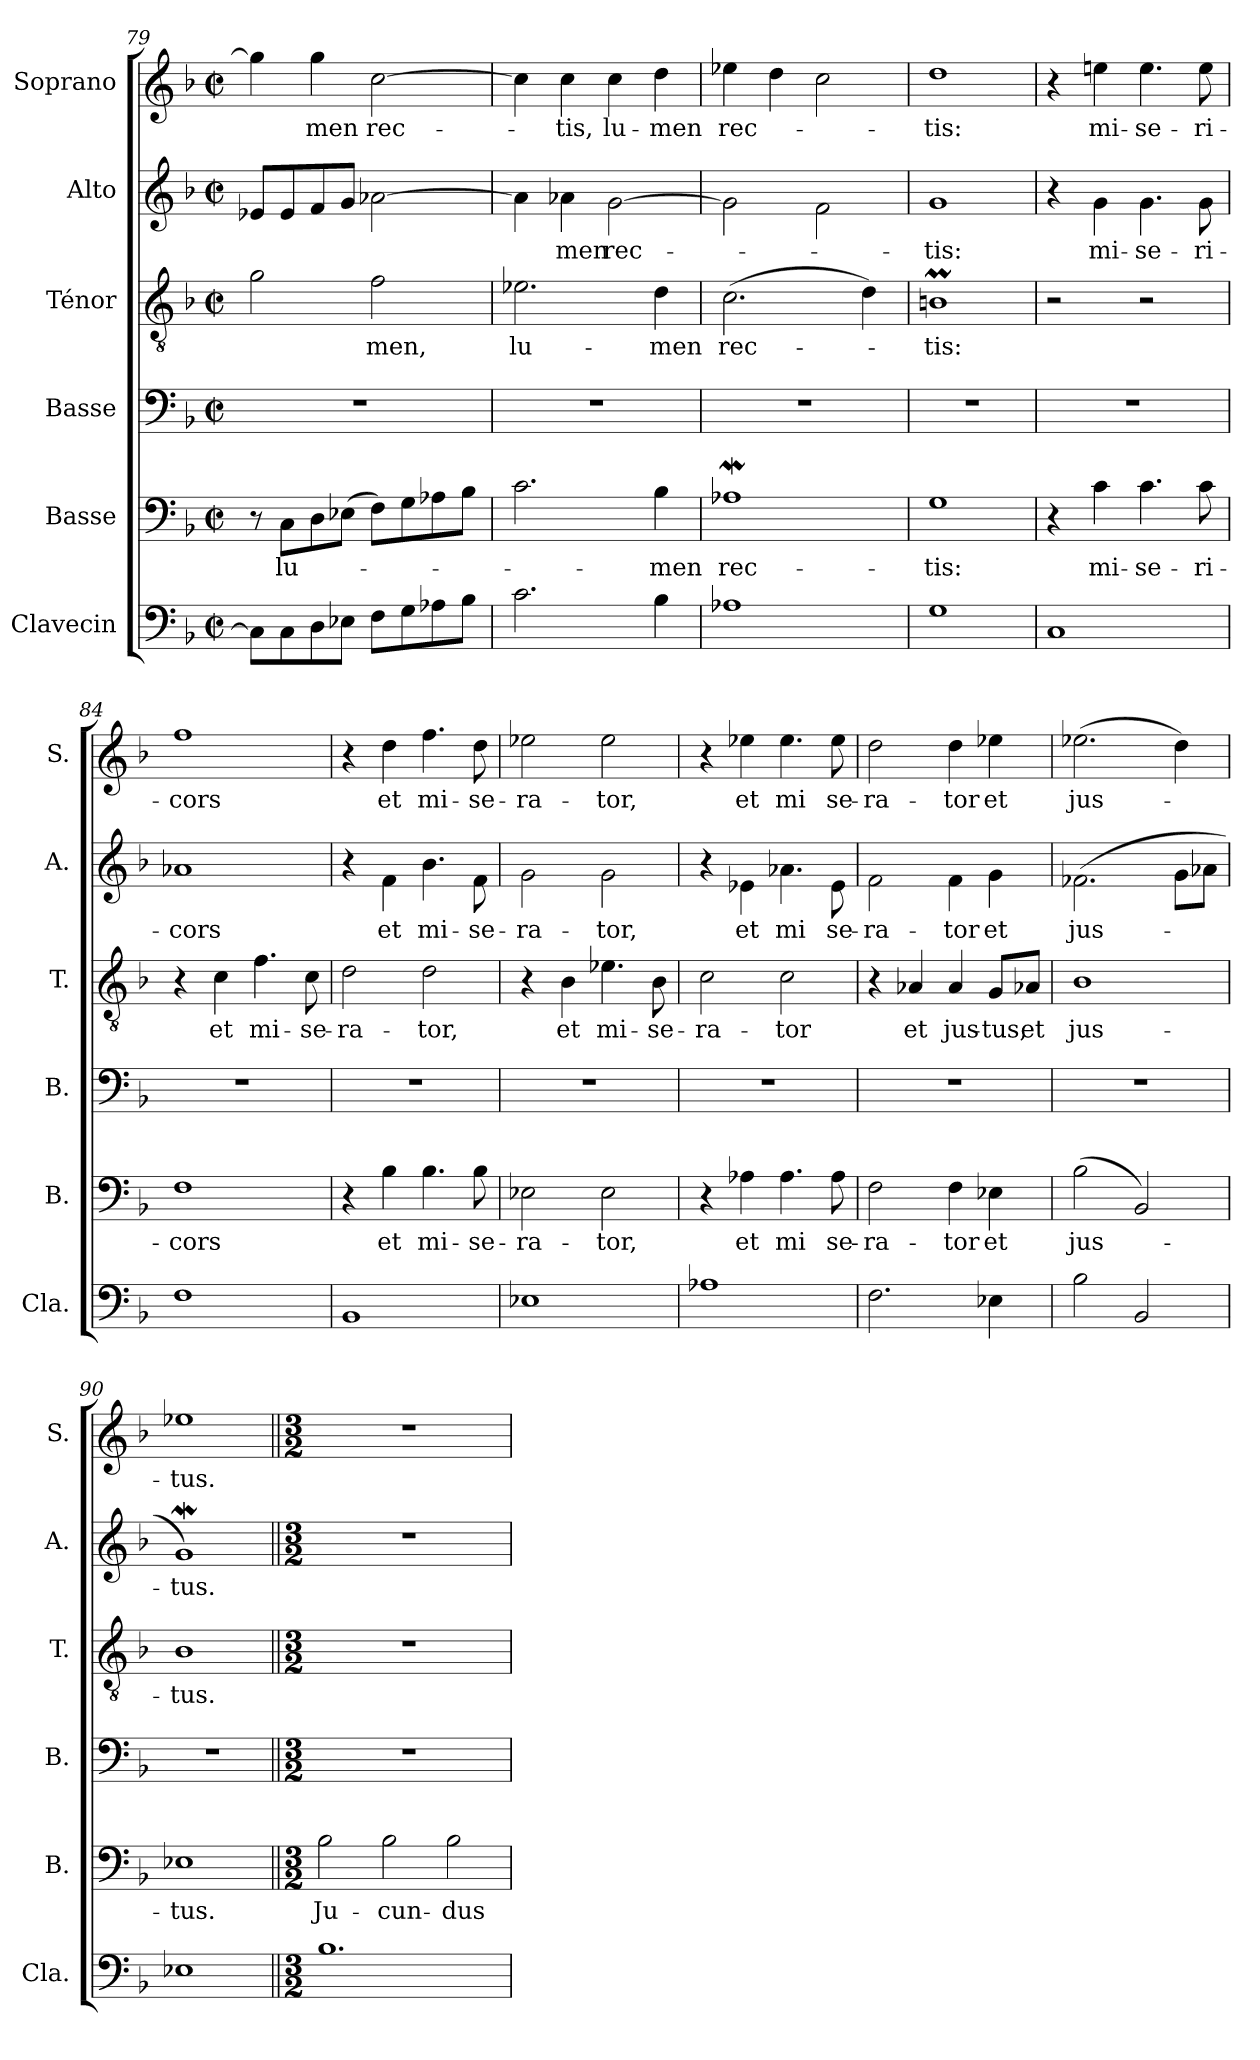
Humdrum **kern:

**kern	**kern	**text	**kern	**kern	**text	**kern	**text	**kern	**text
*part6	*part5	*part5	*part4	*part3	*part3	*part2	*part2	*part1	*part1
*staff6	*staff5	*staff5	*staff4	*staff3	*staff3	*staff2	*staff2	*staff1	*staff1
*I"Clavecin	*I"Basse	*	*I"Basse	*I"Ténor	*	*I"Alto	*	*I"Soprano	*
*I'Cla.	*I'B.	*	*I'B.	*I'T.	*	*I'A.	*	*I'S.	*
*clefF4	*clefF4	*	*clefF4	*clefGv2	*	*clefG2	*	*clefG2	*
*k[b-]	*k[b-]	*	*k[b-]	*k[b-]	*	*k[b-]	*	*k[b-]	*
*M2/2	*M2/2	*	*M2/2	*M2/2	*	*M2/2	*	*M2/2	*
*met(c|)	*met(c|)	*	*met(c|)	*met(c|)	*	*met(c|)	*	*met(c|)	*
=79	=79	=79	=79	=79	=79	=79	=79	=79	=79
8C\L]	8r	.	1r	2g\	.	8e-X/L	.	4gg\]	.
!	!	!LO:LY:b	!	!	!	!	!	!	!
8C\	8C\L	lu-	.	.	.	8e-/	.	.	.
!	!	!	!	!	!	!	!	!	!LO:LY:b
8D\	8D\	.	.	.	.	8f/	.	4gg\	-men
8E-X\J	(>8E-X\J	.	.	.	.	8g/J	.	.	.
!	!	!	!	!	!LO:LY:b	!	!	!	!LO:LY:b
8F\L	8F\L)	.	.	2f\	-men,	[2a-X\	.	[2cc\	rec-
8G\	8G\	.	.	.	.	.	.	.	.
8A-X\	8A-X\	.	.	.	.	.	.	.	.
8B-\J	8B-\J	.	.	.	.	.	.	.	.
=80	=80	=80	=80	=80	=80	=80	=80	=80	=80
!	!	!	!	!	!LO:LY:b	!	!	!	!
2.c\	2.c\	.	1r	2.e-X\	lu-	4a-\]	.	4cc\]	.
!	!	!	!	!	!	!	!LO:LY:b	!	!LO:LY:b
.	.	.	.	.	.	4a-X\	-men	4cc\	-tis,
!	!	!	!	!	!	!	!LO:LY:b	!	!LO:LY:b
.	.	.	.	.	.	[2g\	rec-	4cc\	lu-
!	!	!LO:LY:b	!	!	!LO:LY:b	!	!	!	!LO:LY:b
4B-\	4B-\	-men	.	4d\	-men	.	.	4dd\	-men
!!LO:LB:g=z
=81	=81	=81	=81	=81	=81	=81	=81	=81	=81
!	!	!LO:LY:b	!	!	!LO:LY:b	!	!	!	!LO:LY:b
1A-X	1A-Xw	rec-	1r	(>2.c\	rec-	2g\]	.	4ee-X\	rec-
.	.	.	.	.	.	.	.	4dd\	.
.	.	.	.	.	.	2f\	.	2cc\	.
.	.	.	.	4d\)	.	.	.	.	.
=82	=82	=82	=82	=82	=82	=82	=82	=82	=82
!	!	!LO:LY:b	!	!	!LO:LY:b	!	!LO:LY:b	!	!LO:LY:b
1G	1G	-tis:	1r	1Bnm	-tis:	1g	-tis:	1dd	-tis:
=83	=83	=83	=83	=83	=83	=83	=83	=83	=83
1C	4r	.	1r	2r	.	4r	.	4r	.
!	!	!LO:LY:b	!	!	!	!	!LO:LY:b	!	!LO:LY:b
.	4c\	mi-	.	.	.	4g\	mi-	4een\	mi-
!	!	!LO:LY:b	!	!	!	!	!LO:LY:b	!	!LO:LY:b
.	4.c\	-se-	.	2r	.	4.g\	-se-	4.ee\	-se-
!	!	!LO:LY:b	!	!	!	!	!LO:LY:b	!	!LO:LY:b
.	8c\	-ri-	.	.	.	8g\	-ri-	8ee\	-ri-
=84	=84	=84	=84	=84	=84	=84	=84	=84	=84
!	!	!LO:LY:b	!	!	!	!	!LO:LY:b	!	!LO:LY:b
1F	1F	-cors	1r	4r	.	1a-X	-cors	1ff	-cors
!	!	!	!	!	!LO:LY:b	!	!	!	!
.	.	.	.	4c\	et	.	.	.	.
!	!	!	!	!	!LO:LY:b	!	!	!	!
.	.	.	.	4.f\	mi-	.	.	.	.
!	!	!	!	!	!LO:LY:b	!	!	!	!
.	.	.	.	8c\	-se-	.	.	.	.
=85	=85	=85	=85	=85	=85	=85	=85	=85	=85
!	!	!	!	!	!LO:LY:b	!	!	!	!
1BB-	4r	.	1r	2d\	ra-	4r	.	4r	.
!	!	!LO:LY:b	!	!	!	!	!LO:LY:b	!	!LO:LY:b
.	4B-\	et	.	.	.	4f\	et	4dd\	et
!	!	!LO:LY:b	!	!	!LO:LY:b	!	!LO:LY:b	!	!LO:LY:b
.	4.B-\	mi-	.	2d\	-tor,	4.b-\	mi-	4.ff\	mi-
!	!	!LO:LY:b	!	!	!	!	!LO:LY:b	!	!LO:LY:b
.	8B-\	-se-	.	.	.	8f\	-se-	8dd\	-se-
=86	=86	=86	=86	=86	=86	=86	=86	=86	=86
!	!	!LO:LY:b	!	!	!	!	!LO:LY:b	!	!LO:LY:b
1E-X	2E-X\	-ra-	1r	4r	.	2g\	-ra-	2ee-X\	-ra-
!	!	!	!	!	!LO:LY:b	!	!	!	!
.	.	.	.	4B-\	et	.	.	.	.
!	!	!LO:LY:b	!	!	!LO:LY:b	!	!LO:LY:b	!	!LO:LY:b
.	2E-\	-tor,	.	4.e-X\	mi-	2g\	-tor,	2ee-\	-tor,
!	!	!	!	!	!LO:LY:b	!	!	!	!
.	.	.	.	8B-\	-se-	.	.	.	.
=87	=87	=87	=87	=87	=87	=87	=87	=87	=87
!	!	!	!	!	!LO:LY:b	!	!	!	!
1A-X	4r	.	1r	2c\	-ra-	4r	.	4r	.
!	!	!LO:LY:b	!	!	!	!	!LO:LY:b	!	!LO:LY:b
.	4A-X\	et	.	.	.	4e-X\	et	4ee-X\	et
!	!	!LO:LY:b	!	!	!LO:LY:b	!	!LO:LY:b	!	!LO:LY:b
.	4.A-\	mi	.	2c\	-tor	4.a-X\	mi	4.ee-\	mi
!	!	!LO:LY:b	!	!	!	!	!LO:LY:b	!	!LO:LY:b
.	8A-\	se-	.	.	.	8e-\	se-	8ee-\	se-
=88	=88	=88	=88	=88	=88	=88	=88	=88	=88
!	!	!LO:LY:b	!	!	!	!	!LO:LY:b	!	!LO:LY:b
2.F\	2F\	-ra-	1r	4r	.	2f\	-ra-	2dd\	-ra-
!	!	!	!	!	!LO:LY:b	!	!	!	!
.	.	.	.	4A-X/	et	.	.	.	.
!	!	!LO:LY:b	!	!	!LO:LY:b	!	!LO:LY:b	!	!LO:LY:b
.	4F\	-tor	.	4A-/	jus-	4f\	-tor	4dd\	-tor
!	!	!LO:LY:b	!	!	!LO:LY:b	!	!LO:LY:b	!	!LO:LY:b
4E-X\	4E-X\	et	.	8G/L	-tus,	4g\	et	4ee-X\	et
!	!	!	!	!	!LO:LY:b	!	!	!	!
.	.	.	.	8A-X/J	et	.	.	.	.
!!LO:PB:g=z
=89	=89	=89	=89	=89	=89	=89	=89	=89	=89
!	!	!LO:LY:b	!	!	!LO:LY:b	!	!LO:LY:b	!	!LO:LY:b
2B-\	(>2B-\	jus-	1r	1B-	jus-	(>2.f-X\	jus-	(>2.ee-X\	jus-
2BB-/	2BB-/)	.	.	.	.	.	.	.	.
.	.	.	.	.	.	8g\L	.	4dd\)	.
.	.	.	.	.	.	8a-X\J	.	.	.
=90	=90	=90	=90	=90	=90	=90	=90	=90	=90
!	!	!LO:LY:b	!	!	!LO:LY:b	!	!LO:LY:b	!	!LO:LY:b
1E-X	1E-X	-tus.	1r	1B-	-tus.	1gW)	-tus.	1ee-X	-tus.
=91||	=91||	=91||	=91||	=91||	=91||	=91||	=91||	=91||	=91||
*M3/2	*M3/2	*	*M3/2	*M3/2	*	*M3/2	*	*M3/2	*
*	*	*	*	*	*	*	*	*MM216	*
!	!	!LO:LY:b	!	!	!	!	!	!	!
1.B-	2B-\	Ju-	1.r	1.r	.	1.r	.	1.r	.
!	!	!LO:LY:b	!	!	!	!	!	!	!
.	2B-\	-cun-	.	.	.	.	.	.	.
!	!	!LO:LY:b	!	!	!	!	!	!	!
.	2B-\	-dus	.	.	.	.	.	.	.
=	=	=	=	=	=	=	=	=	=
*-	*-	*-	*-	*-	*-	*-	*-	*-	*-
